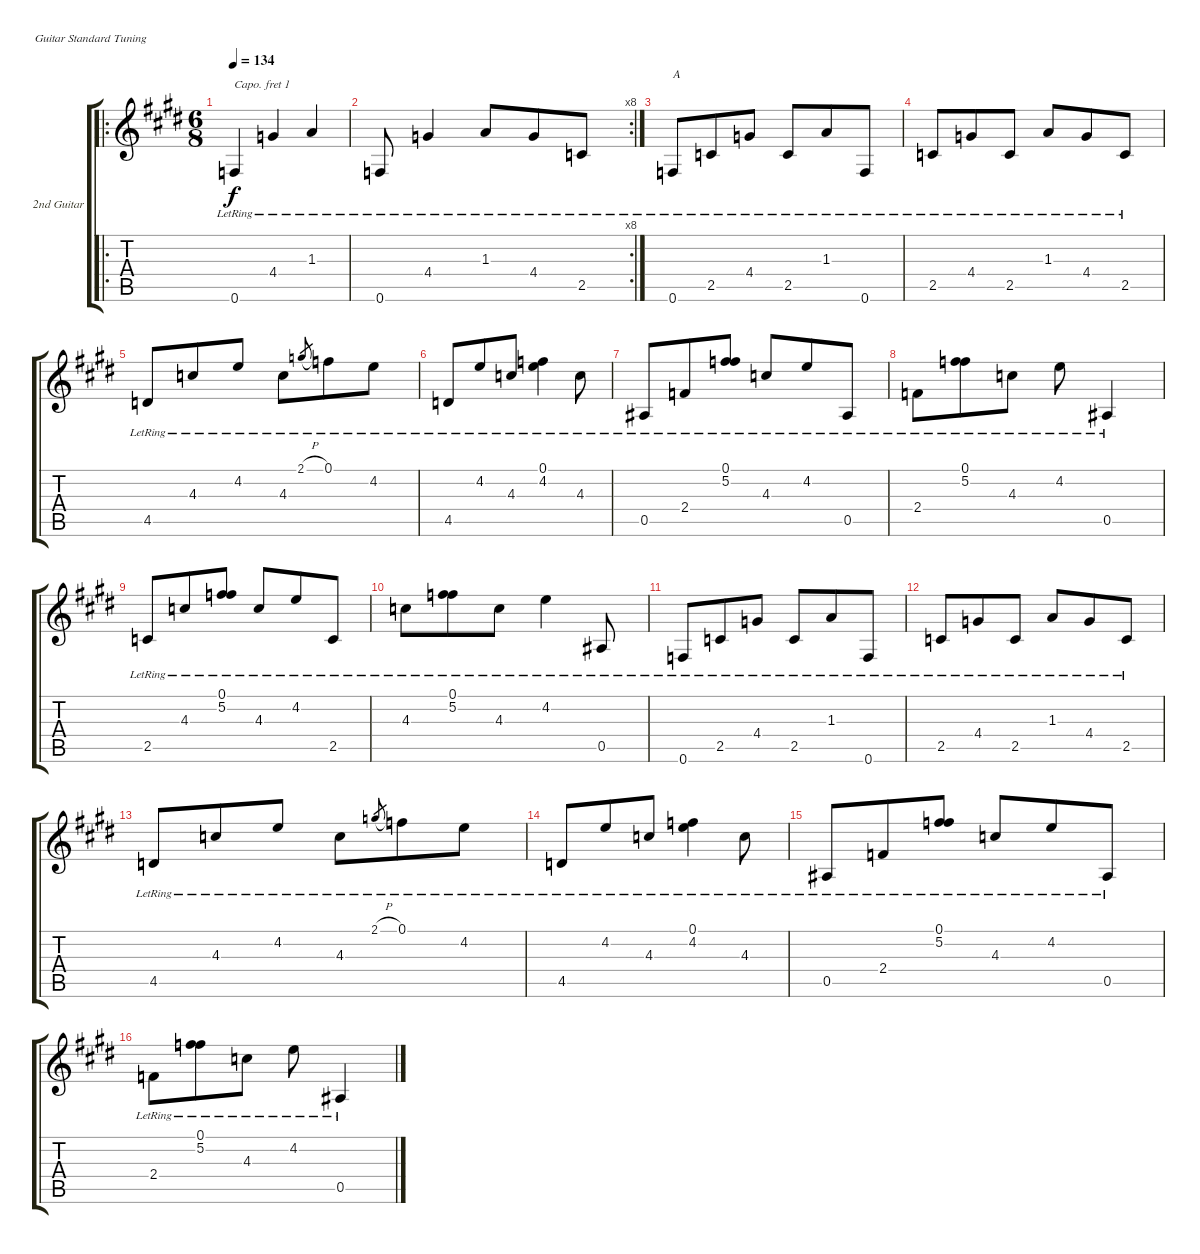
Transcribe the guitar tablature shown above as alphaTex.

\defaultSystemsLayout 4
\bracketExtendMode groupsimilarinstruments
\firstSystemTrackNameOrientation horizontal
\otherSystemsTrackNameOrientation horizontal
\track ("2nd Guitar" "2nd Guitar") {instrument acousticguitarnylon}
\staff {score tabs}
\capo 1
\tuning (E4 B3 G3 D3 A2 E2)
\ro
\ts (6 8)
\tempo 134
\clef g2
\scale
0.245853
\ks e
0.6{lr}.4{dy f instrument acousticguitarnylon} 4.4{lr}.4 1.3{lr}.4 |
\rc 8
\scale
0.15262 0.6{lr}.8 4.4{lr}.4 1.3{lr}.8 4.4{lr}.8 2.5{lr}.8 |
\scale
0.164592 0.6{lr}.8{txt "A"} 2.5{lr}.8 4.4{lr}.8 2.5{lr}.8 1.3{lr}.8 0.6{lr}.8 |
\scale
0.151567 2.5{lr}.8 4.4{lr}.8 2.5{lr}.8 1.3{lr}.8 4.4{lr}.8 2.5{lr}.8 |
\scale
0.139159 4.5{lr}.8 4.3{lr}.8 4.2{lr}.8 4.3{lr}.8 2.1{h lr}.8{gr} 0.1{lr}.8 4.2{lr}.8 |
\scale
0.146482 4.5{lr}.8 4.2{lr}.8 4.3{lr}.8 (0.1{lr} 4.2{lr}).4 4.3{lr}.8 |
0.5{lr}.8 2.4{lr}.8 (0.1{lr} 5.2{lr}).8 4.3{lr}.8 4.2{lr}.8 0.5{lr}.8 |
2.4{lr}.8 (0.1{lr} 5.2{lr}).8 4.3{lr}.8 4.2{lr}.8 0.5{lr}.4 |
2.5{lr}.8 4.3{lr}.8 (0.1{lr} 5.2{lr}).8 4.3{lr}.8 4.2{lr}.8 2.5{lr}.8 |
4.3{lr}.8 (5.2{lr} 0.1{lr}).8 4.3{lr}.8 4.2{lr}.4 0.5{lr}.8 |
0.6{lr}.8 2.5{lr}.8 4.4{lr}.8 2.5{lr}.8 1.3{lr}.8 0.6{lr}.8 |
2.5{lr}.8 4.4{lr}.8 2.5{lr}.8 1.3{lr}.8 4.4{lr}.8 2.5{lr}.8 |
4.5{lr}.8 4.3{lr}.8 4.2{lr}.8 4.3{lr}.8 2.1{h lr}.8{gr} 0.1{lr}.8 4.2{lr}.8 |
4.5{lr}.8 4.2{lr}.8 4.3{lr}.8 (0.1{lr} 4.2{lr}).4 4.3{lr}.8 |
0.5{lr}.8 2.4{lr}.8 (0.1{lr} 5.2{lr}).8 4.3{lr}.8 4.2{lr}.8 0.5{lr}.8 |
2.4{lr}.8 (0.1{lr} 5.2{lr}).8 4.3{lr}.8 4.2{lr}.8 0.5{lr}.4
